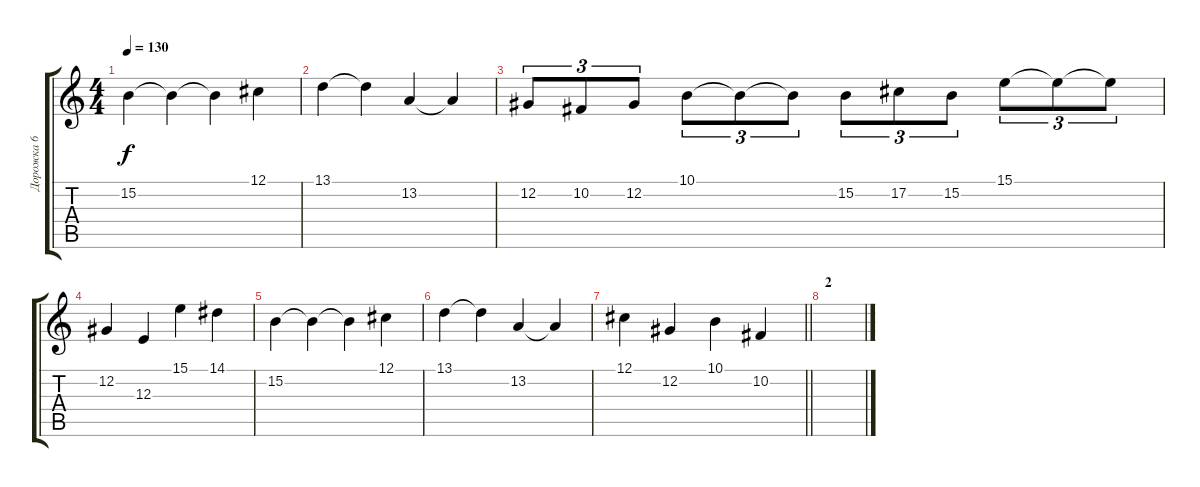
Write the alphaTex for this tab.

\track ("Дорожка 6" "Дорожка 6") {instrument flute}
\staff {score tabs}
\tuning (Db4 Ab3 E3 B2 Gb2 B1) {hide}
\ts (4 4)
\tempo 130
\clef g2
\ks c
15.2.4{dy f} 15.2{t}.4 15.2{t}.4 12.1.4 |
13.1.4 13.1{t}.4 13.2.4 13.2{t}.4 |
12.2.8{tu (3 2)} 10.2.8{tu (3 2)} 12.2.8{tu (3 2)} 10.1.8{tu (3 2)} 10.1{t}.8{tu (3 2)} 10.1{t}.8{tu (3 2)} 15.2.8{tu (3 2)} 17.2.8{tu (3 2)} 15.2.8{tu (3 2)} 15.1.8{tu (3 2)} 15.1{t}.8{tu (3 2)} 15.1{t}.8{tu (3 2)} |
12.2.4 12.3.4 15.1.4 14.1.4 |
15.2.4 15.2{t}.4 15.2{t}.4 12.1.4 |
13.1.4 13.1{t}.4 13.2.4 13.2{t}.4 |
\barLineRight lightlight
12.1.4 12.2.4 10.1.4 10.2.4 |
\section ("" "2")
